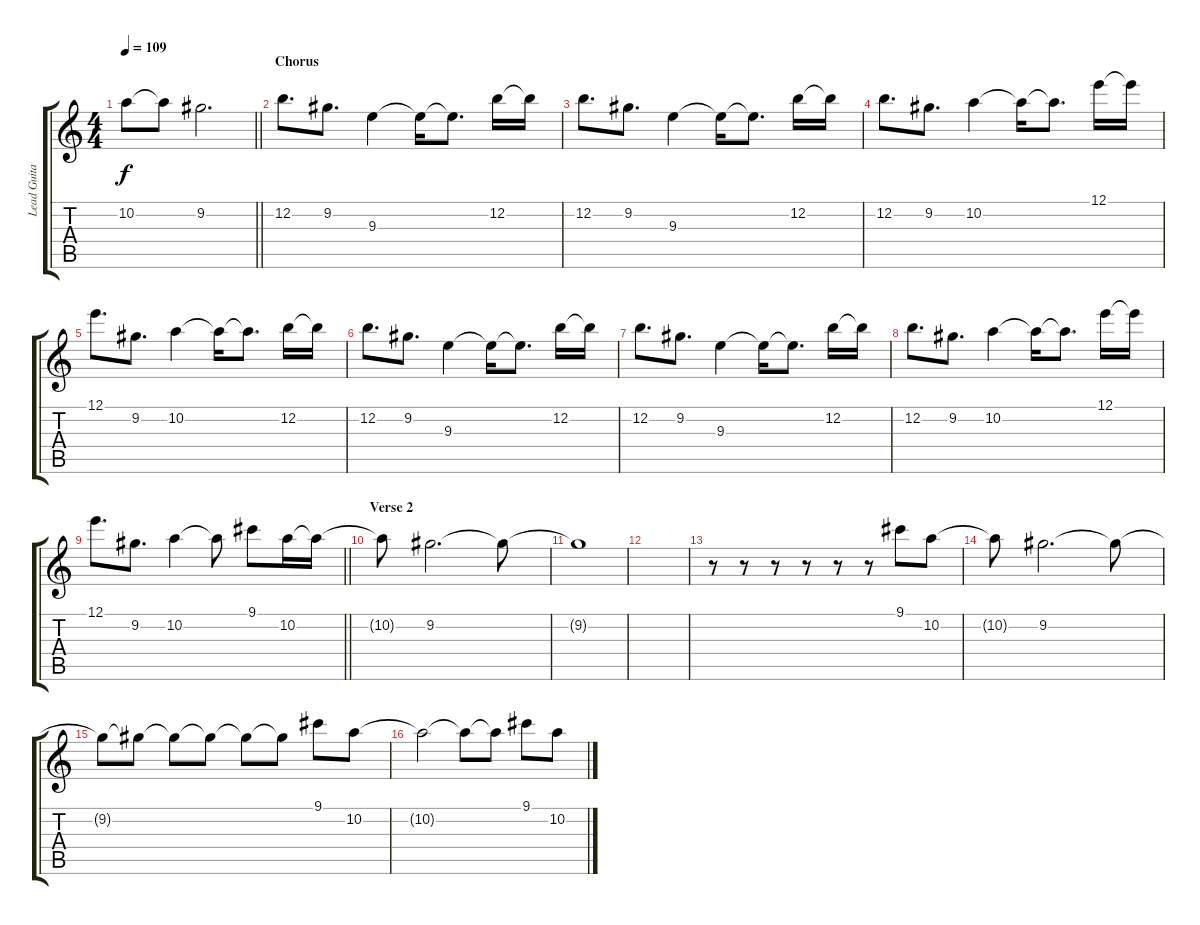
\track ("Lead Guitar" "Lead Guita") {instrument overdrivenguitar}
\staff {score tabs}
\tuning (E4 B3 G3 D3 A2 E2) {hide}
\ts (4 4)
\tempo 109
\clef g2
\barLineRight lightlight
\ks c
10.2{t}.8{dy f} 10.2{t}.8 9.2.2{d} |
\section ("" "Chorus")
12.2.8{d} 9.2.8{d} 9.3.4 9.3{t}.16 9.3{t}.8{d} 12.2.16 12.2{t}.16 |
12.2.8{d} 9.2.8{d} 9.3.4 9.3{t}.16 9.3{t}.8{d} 12.2.16 12.2{t}.16 |
12.2.8{d} 9.2.8{d} 10.2.4 10.2{t}.16 10.2{t}.8{d} 12.1.16 12.1{t}.16 |
12.1.8{d} 9.2.8{d} 10.2.4 10.2{t}.16 10.2{t}.8{d} 12.2.16 12.2{t}.16 |
12.2.8{d} 9.2.8{d} 9.3.4 9.3{t}.16 9.3{t}.8{d} 12.2.16 12.2{t}.16 |
12.2.8{d} 9.2.8{d} 9.3.4 9.3{t}.16 9.3{t}.8{d} 12.2.16 12.2{t}.16 |
12.2.8{d} 9.2.8{d} 10.2.4 10.2{t}.16 10.2{t}.8{d} 12.1.16 12.1{t}.16 |
\barLineRight lightlight
12.1.8{d} 9.2.8{d} 10.2.4 10.2{t}.8 9.1.8 10.2.16 10.2{t}.16 |
\section ("" "Verse 2")
10.2{t}.8 9.2.2{d} 9.2{t}.8 |
9.2{t}.1{volume 0} |
|
r.8 r.8 r.8 r.8 r.8 r.8 9.1.8 10.2.8 |
10.2{t}.8 9.2.2{d} 9.2{t}.8 |
9.2{t}.8 9.2{t}.8 9.2{t}.8 9.2{t}.8 9.2{t}.8 9.2{t}.8 9.1.8 10.2.8 |
10.2{t}.2 10.2{t}.8 10.2{t}.8 9.1.8 10.2.8
